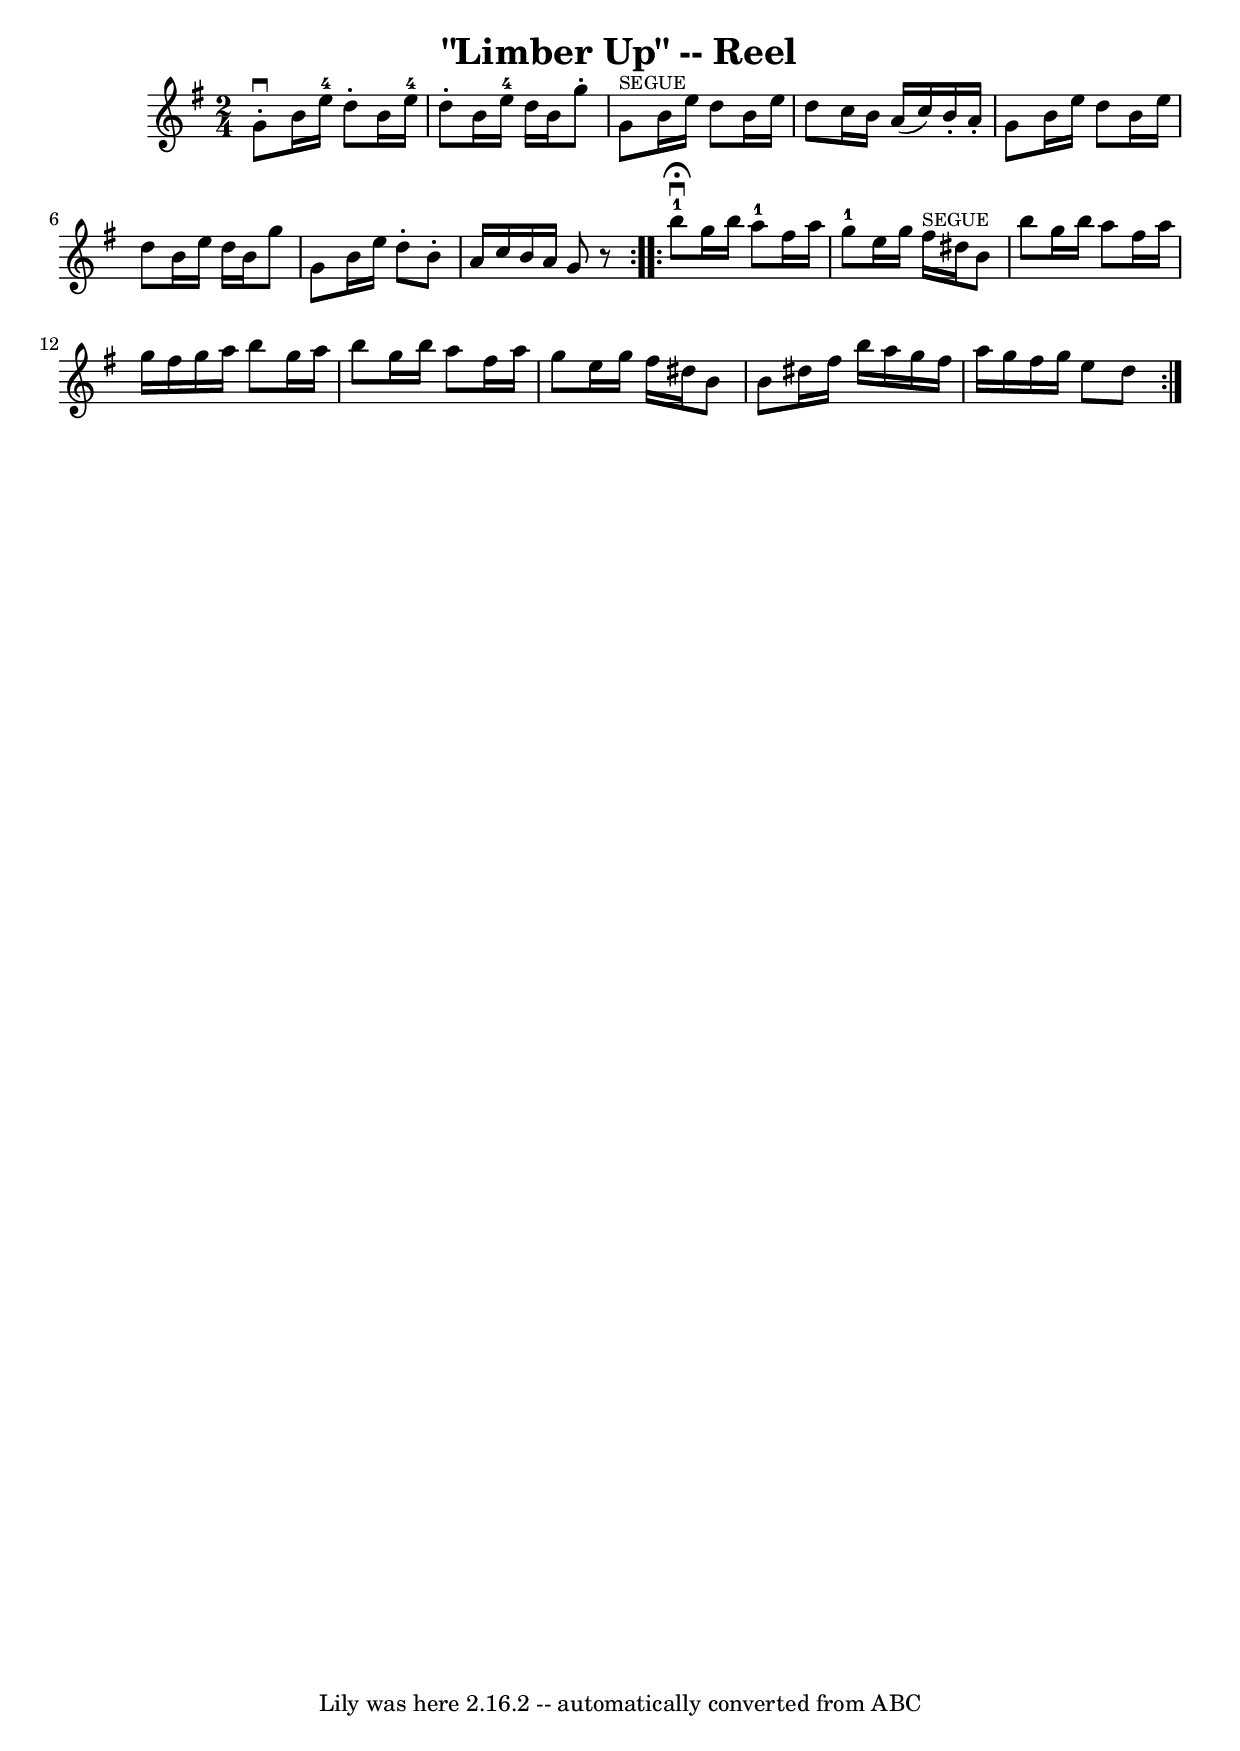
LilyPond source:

\version "2.7.40"
\include "Mammoth.ily"
\header {
	%% book = "Ryan's Mammoth Collection"
	crossRefNumber = "1"
	footnotes = "\\\\391"
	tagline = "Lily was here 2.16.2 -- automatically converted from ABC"
	title = "\"Limber Up\" -- Reel"
}
voicedefault =  {
\set Score.defaultBarType = "empty"

\repeat volta 2 {
\time 2/4 \key g \major g'8^\downbow-. b'16 e''16-4 d''8 -. b'16 
 e''16-4   |
 d''8 -. b'16 e''16-4 d''16 b'16 g''8 
-.   |
 g'8^\segue b'16 e''16 d''8 b'16 e''16    
|
 d''8 c''16 b'16 a'16 (c''16) b'16 -. a'16 -.  
 |
 g'8 b'16 e''16 d''8 b'16 e''16    |
 d''8  
 b'16 e''16 d''16 b'16 g''8    |
 g'8 b'16 e''16    
d''8 -. b'8 -.   |
 a'16 c''16 b'16 a'16 g'8    r8   }    
 \repeat volta 2 { b''8-1^\fermata^\downbow g''16 b''16 a''8 
-1 fis''16 a''16    |
 g''8-1 e''16 g''16 fis''16 
^\segue dis''16 b'8    |
 b''8 g''16 b''16 a''8    
fis''16 a''16    |
 g''16 fis''16 g''16 a''16 b''8   
 g''16 a''16    |
 b''8 g''16 b''16 a''8 fis''16    
a''16    |
 g''8 e''16 g''16 fis''16 dis''16 b'8    
|
 b'8 dis''16 fis''16 b''16 a''16 g''16 fis''16    
|
 a''16 g''16 fis''16 g''16 e''8 d''8      }   
}

\score{
    <<

	\context Staff="default"
	{
	    \voicedefault 
	}

    >>
	\layout {
	}
	\midi {}
}
